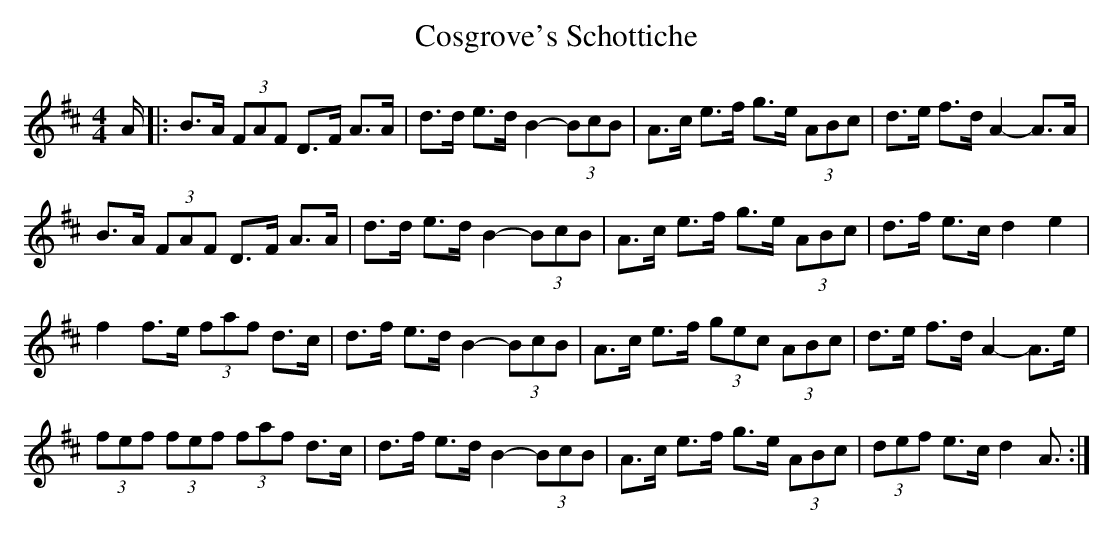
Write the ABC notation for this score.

X:1
T:Cosgrove's Schottiche
M:4/4
L:1/8
K:D
A/2|:B>A (3FAF D>F A>A|d>d e>d B2- (3BcB|A>c e>f g>e (3ABc|d>e f>d A2- A>A|
B>A (3FAF D>F A>A|d>d e>d B2- (3BcB|A>c e>f g>e (3ABc|d>f e>c d2 e2|
f2 f>e (3faf d>c|d>f e>d B2- (3BcB|A>c e>f (3gec (3ABc|d>e f>d A2- A>e|
(3fef (3fef (3faf d>c|d>f e>d B2- (3BcB|A>c e>f g>e (3ABc|(3def e>c d2 A3/2:|
